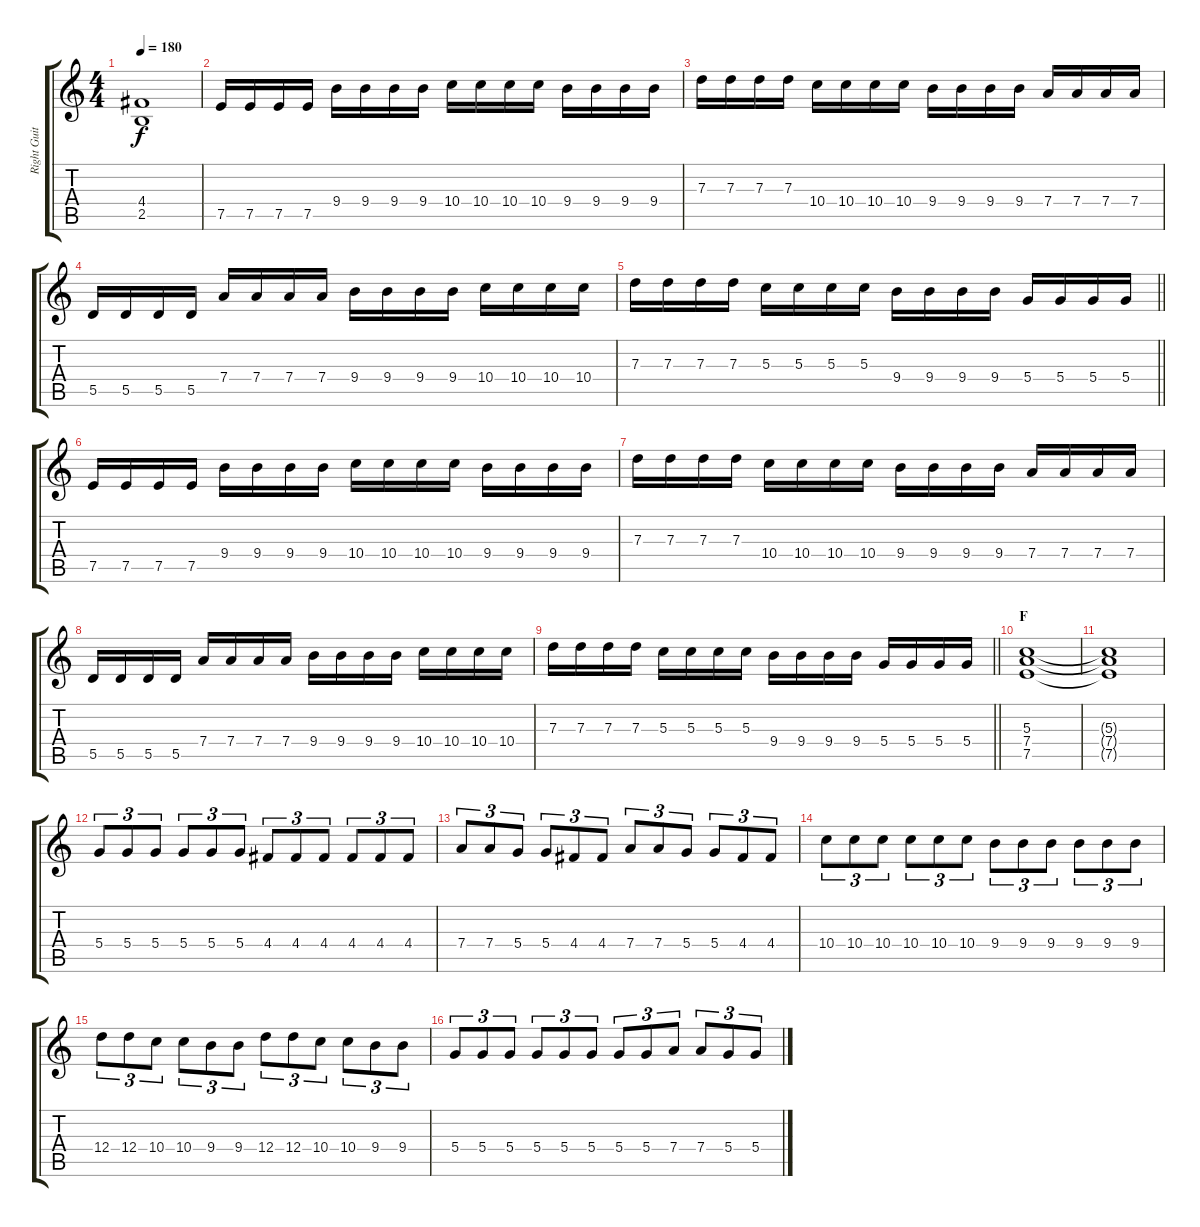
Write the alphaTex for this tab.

\track ("Right Guitar" "Right Guit") {instrument overdrivenguitar}
\staff {score tabs}
\tuning (E4 B3 G3 D3 A2 E2) {hide}
\ts (4 4)
\tempo 180
\clef g2
\ks c
(4.4 2.5).1{dy f} |
7.5.16 7.5.16 7.5.16 7.5.16 9.4.16 9.4.16 9.4.16 9.4.16 10.4.16 10.4.16 10.4.16 10.4.16 9.4.16 9.4.16 9.4.16 9.4.16 |
7.3.16 7.3.16 7.3.16 7.3.16 10.4.16 10.4.16 10.4.16 10.4.16 9.4.16 9.4.16 9.4.16 9.4.16 7.4.16 7.4.16 7.4.16 7.4.16 |
5.5.16 5.5.16 5.5.16 5.5.16 7.4.16 7.4.16 7.4.16 7.4.16 9.4.16 9.4.16 9.4.16 9.4.16 10.4.16 10.4.16 10.4.16 10.4.16 |
\barLineRight lightlight
7.3.16 7.3.16 7.3.16 7.3.16 5.3.16 5.3.16 5.3.16 5.3.16 9.4.16 9.4.16 9.4.16 9.4.16 5.4.16 5.4.16 5.4.16 5.4.16 |
7.5.16 7.5.16 7.5.16 7.5.16 9.4.16 9.4.16 9.4.16 9.4.16 10.4.16 10.4.16 10.4.16 10.4.16 9.4.16 9.4.16 9.4.16 9.4.16 |
7.3.16 7.3.16 7.3.16 7.3.16 10.4.16 10.4.16 10.4.16 10.4.16 9.4.16 9.4.16 9.4.16 9.4.16 7.4.16 7.4.16 7.4.16 7.4.16 |
5.5.16 5.5.16 5.5.16 5.5.16 7.4.16 7.4.16 7.4.16 7.4.16 9.4.16 9.4.16 9.4.16 9.4.16 10.4.16 10.4.16 10.4.16 10.4.16 |
\barLineRight lightlight
7.3.16 7.3.16 7.3.16 7.3.16 5.3.16 5.3.16 5.3.16 5.3.16 9.4.16 9.4.16 9.4.16 9.4.16 5.4.16 5.4.16 5.4.16 5.4.16 |
\section ("" "F")
(5.3 7.4 7.5).1 |
(5.3{t} 7.4{t} 7.5{t}).1 |
5.4.8{tu (3 2)} 5.4.8{tu (3 2)} 5.4.8{tu (3 2)} 5.4.8{tu (3 2)} 5.4.8{tu (3 2)} 5.4.8{tu (3 2)} 4.4.8{tu (3 2)} 4.4.8{tu (3 2)} 4.4.8{tu (3 2)} 4.4.8{tu (3 2)} 4.4.8{tu (3 2)} 4.4.8{tu (3 2)} |
7.4.8{tu (3 2)} 7.4.8{tu (3 2)} 5.4.8{tu (3 2)} 5.4.8{tu (3 2)} 4.4.8{tu (3 2)} 4.4.8{tu (3 2)} 7.4.8{tu (3 2)} 7.4.8{tu (3 2)} 5.4.8{tu (3 2)} 5.4.8{tu (3 2)} 4.4.8{tu (3 2)} 4.4.8{tu (3 2)} |
10.4.8{tu (3 2)} 10.4.8{tu (3 2)} 10.4.8{tu (3 2)} 10.4.8{tu (3 2)} 10.4.8{tu (3 2)} 10.4.8{tu (3 2)} 9.4.8{tu (3 2)} 9.4.8{tu (3 2)} 9.4.8{tu (3 2)} 9.4.8{tu (3 2)} 9.4.8{tu (3 2)} 9.4.8{tu (3 2)} |
12.4.8{tu (3 2)} 12.4.8{tu (3 2)} 10.4.8{tu (3 2)} 10.4.8{tu (3 2)} 9.4.8{tu (3 2)} 9.4.8{tu (3 2)} 12.4.8{tu (3 2)} 12.4.8{tu (3 2)} 10.4.8{tu (3 2)} 10.4.8{tu (3 2)} 9.4.8{tu (3 2)} 9.4.8{tu (3 2)} |
5.4.8{tu (3 2)} 5.4.8{tu (3 2)} 5.4.8{tu (3 2)} 5.4.8{tu (3 2)} 5.4.8{tu (3 2)} 5.4.8{tu (3 2)} 5.4.8{tu (3 2)} 5.4.8{tu (3 2)} 7.4.8{tu (3 2)} 7.4.8{tu (3 2)} 5.4.8{tu (3 2)} 5.4.8{tu (3 2)}
